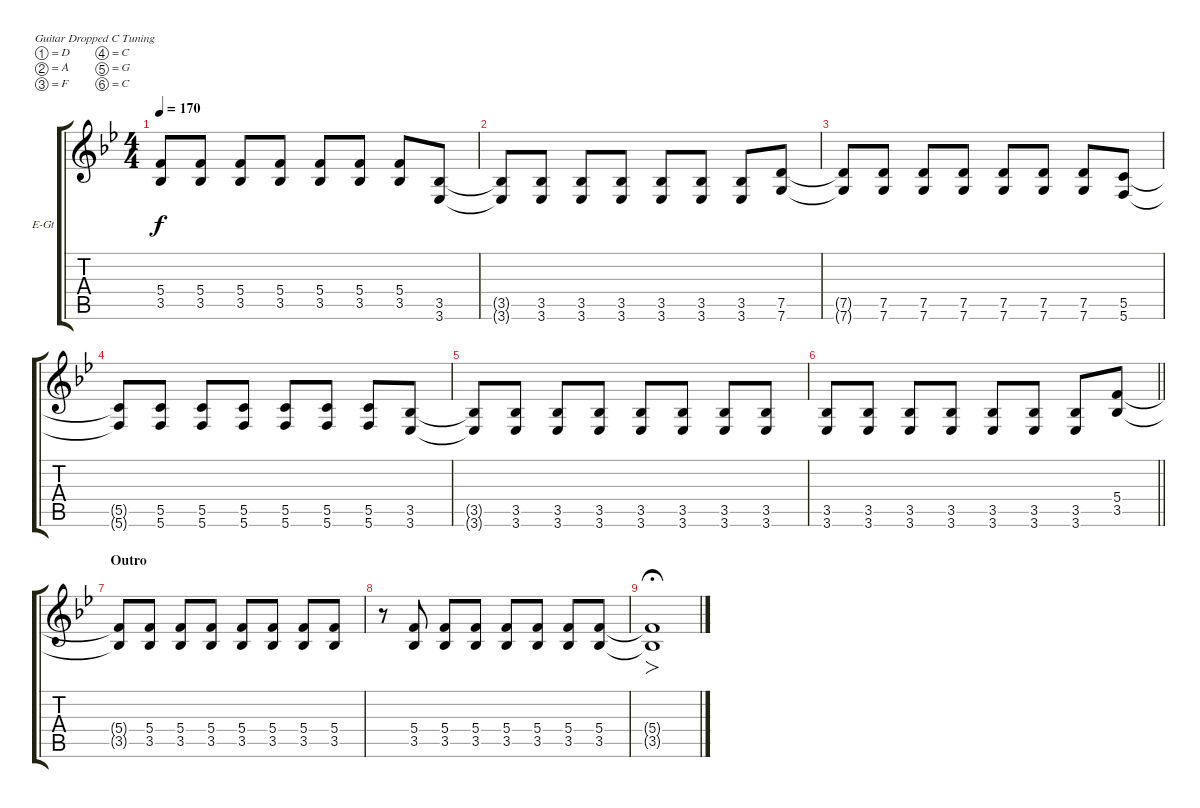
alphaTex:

\defaultSystemsLayout 4
\bracketExtendMode groupsimilarinstruments
\firstSystemTrackNameOrientation horizontal
\otherSystemsTrackNameOrientation horizontal
\track ("Guitar 1" "E-Gt") {instrument distortionguitar}
\staff {score tabs}
\tuning (D4 A3 F3 C3 G2 C2)
\ts (4 4)
\tempo 170
\clef g2
\ks bb
(3.5{t} 5.4{t}).8{dy f} (3.5 5.4).8 (3.5 5.4).8 (3.5 5.4).8 (3.5 5.4).8 (3.5 5.4).8 (3.5 5.4).8 (3.5 3.6).8 |
(3.5{t} 3.6{t}).8 (3.5 3.6).8 (3.5 3.6).8 (3.5 3.6).8 (3.5 3.6).8 (3.5 3.6).8 (3.5 3.6).8 (7.5 7.6).8 |
(7.5{t} 7.6{t}).8 (7.5 7.6).8 (7.5 7.6).8 (7.5 7.6).8 (7.5 7.6).8 (7.5 7.6).8 (7.5 7.6).8 (5.6 5.5).8 |
(5.6{t} 5.5{t}).8 (5.6 5.5).8 (5.6 5.5).8 (5.6 5.5).8 (5.6 5.5).8 (5.6 5.5).8 (5.6 5.5).8 (3.5 3.6).8 |
(3.5{t} 3.6{t}).8 (3.5 3.6).8 (3.5 3.6).8 (3.5 3.6).8 (3.5 3.6).8 (3.5 3.6).8 (3.5 3.6).8 (3.5 3.6).8 |
\barLineRight lightlight
(3.5 3.6).8 (3.5 3.6).8 (3.5 3.6).8 (3.5 3.6).8 (3.5 3.6).8 (3.5 3.6).8 (3.5 3.6).8 (3.5 5.4).8 |
\section ("" "Outro")
(3.5{t} 5.4{t}).8 (3.5 5.4).8 (3.5 5.4).8 (3.5 5.4).8 (3.5 5.4).8 (3.5 5.4).8 (3.5 5.4).8 (3.5 5.4).8 |
r.8 (3.5 5.4).8 (3.5 5.4).8 (3.5 5.4).8 (3.5 5.4).8 (3.5 5.4).8 (3.5 5.4).8 (3.5 5.4).8 |
(3.5{t} 5.4{t}).1{fo fermata (medium 1)}
